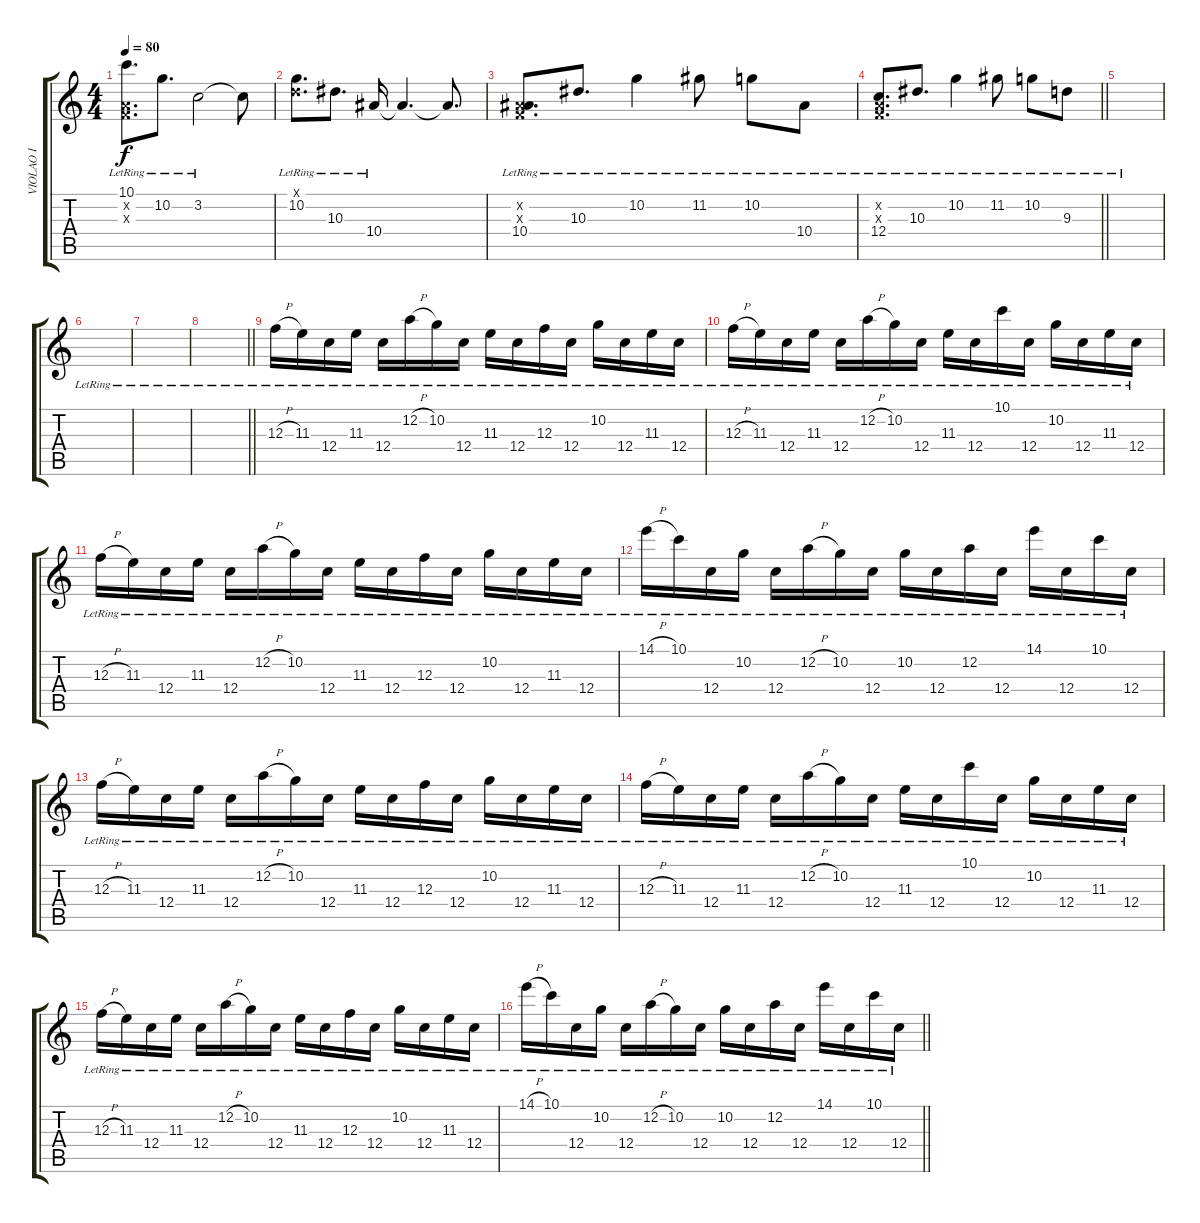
\track ("VIOLAO I" "VIOLAO I") {instrument acousticguitarsteel}
\staff {score tabs}
\tuning (D4 A3 F3 C3 G2 C2) {hide}
\ts (4 4)
\tempo 80
\clef g2
\ks c
(10.1{lr} 0.2{x} 0.3{x}).8{d dy f} 10.2{lr}.8{d} 3.2{lr}.2 3.2{t}.8 |
(0.1{x} 10.2{lr}).8{d} 10.3{lr}.8{d} 10.4{lr}.16 10.4{t}.4{d} 10.4{t}.8{d} |
(0.2{x} 0.3{x} 10.4{lr}).8{d} 10.3{lr}.8{d} 10.2{lr}.4 11.2{lr}.8 10.2{lr}.8 10.4{lr}.8 |
\barLineRight lightlight
(0.2{x} 0.3{x} 12.4{lr}).8{d} 10.3{lr}.8{d} 10.2{lr}.4 11.2{lr}.8 10.2{lr}.8 9.3{lr}.8 |
\section ("" "")
|
|
|
\barLineRight lightlight
|
\section ("" "")
12.3{h lr}.16 11.3{lr}.16 12.4{lr}.16 11.3{lr}.16 12.4{lr}.16 12.2{h lr}.16 10.2{lr}.16 12.4{lr}.16 11.3{lr}.16 12.4{lr}.16 12.3{lr}.16 12.4{lr}.16 10.2{lr}.16 12.4{lr}.16 11.3{lr}.16 12.4{lr}.16 |
12.3{h lr}.16 11.3{lr}.16 12.4{lr}.16 11.3{lr}.16 12.4{lr}.16 12.2{h lr}.16 10.2{lr}.16 12.4{lr}.16 11.3{lr}.16 12.4{lr}.16 10.1{lr}.16 12.4{lr}.16 10.2{lr}.16 12.4{lr}.16 11.3{lr}.16 12.4{lr}.16 |
12.3{h lr}.16 11.3{lr}.16 12.4{lr}.16 11.3{lr}.16 12.4{lr}.16 12.2{h lr}.16 10.2{lr}.16 12.4{lr}.16 11.3{lr}.16 12.4{lr}.16 12.3{lr}.16 12.4{lr}.16 10.2{lr}.16 12.4{lr}.16 11.3{lr}.16 12.4{lr}.16 |
14.1{h lr}.16 10.1{lr}.16 12.4{lr}.16 10.2{lr}.16 12.4{lr}.16 12.2{h lr}.16 10.2{lr}.16 12.4{lr}.16 10.2{lr}.16 12.4{lr}.16 12.2{lr}.16 12.4{lr}.16 14.1{lr}.16 12.4{lr}.16 10.1{lr}.16 12.4{lr}.16 |
12.3{h lr}.16 11.3{lr}.16 12.4{lr}.16 11.3{lr}.16 12.4{lr}.16 12.2{h lr}.16 10.2{lr}.16 12.4{lr}.16 11.3{lr}.16 12.4{lr}.16 12.3{lr}.16 12.4{lr}.16 10.2{lr}.16 12.4{lr}.16 11.3{lr}.16 12.4{lr}.16 |
12.3{h lr}.16 11.3{lr}.16 12.4{lr}.16 11.3{lr}.16 12.4{lr}.16 12.2{h lr}.16 10.2{lr}.16 12.4{lr}.16 11.3{lr}.16 12.4{lr}.16 10.1{lr}.16 12.4{lr}.16 10.2{lr}.16 12.4{lr}.16 11.3{lr}.16 12.4{lr}.16 |
12.3{h lr}.16 11.3{lr}.16 12.4{lr}.16 11.3{lr}.16 12.4{lr}.16 12.2{h lr}.16 10.2{lr}.16 12.4{lr}.16 11.3{lr}.16 12.4{lr}.16 12.3{lr}.16 12.4{lr}.16 10.2{lr}.16 12.4{lr}.16 11.3{lr}.16 12.4{lr}.16 |
\barLineRight lightlight
14.1{h lr}.16 10.1{lr}.16 12.4{lr}.16 10.2{lr}.16 12.4{lr}.16 12.2{h lr}.16 10.2{lr}.16 12.4{lr}.16 10.2{lr}.16 12.4{lr}.16 12.2{lr}.16 12.4{lr}.16 14.1{lr}.16 12.4{lr}.16 10.1{lr}.16 12.4{lr}.16
